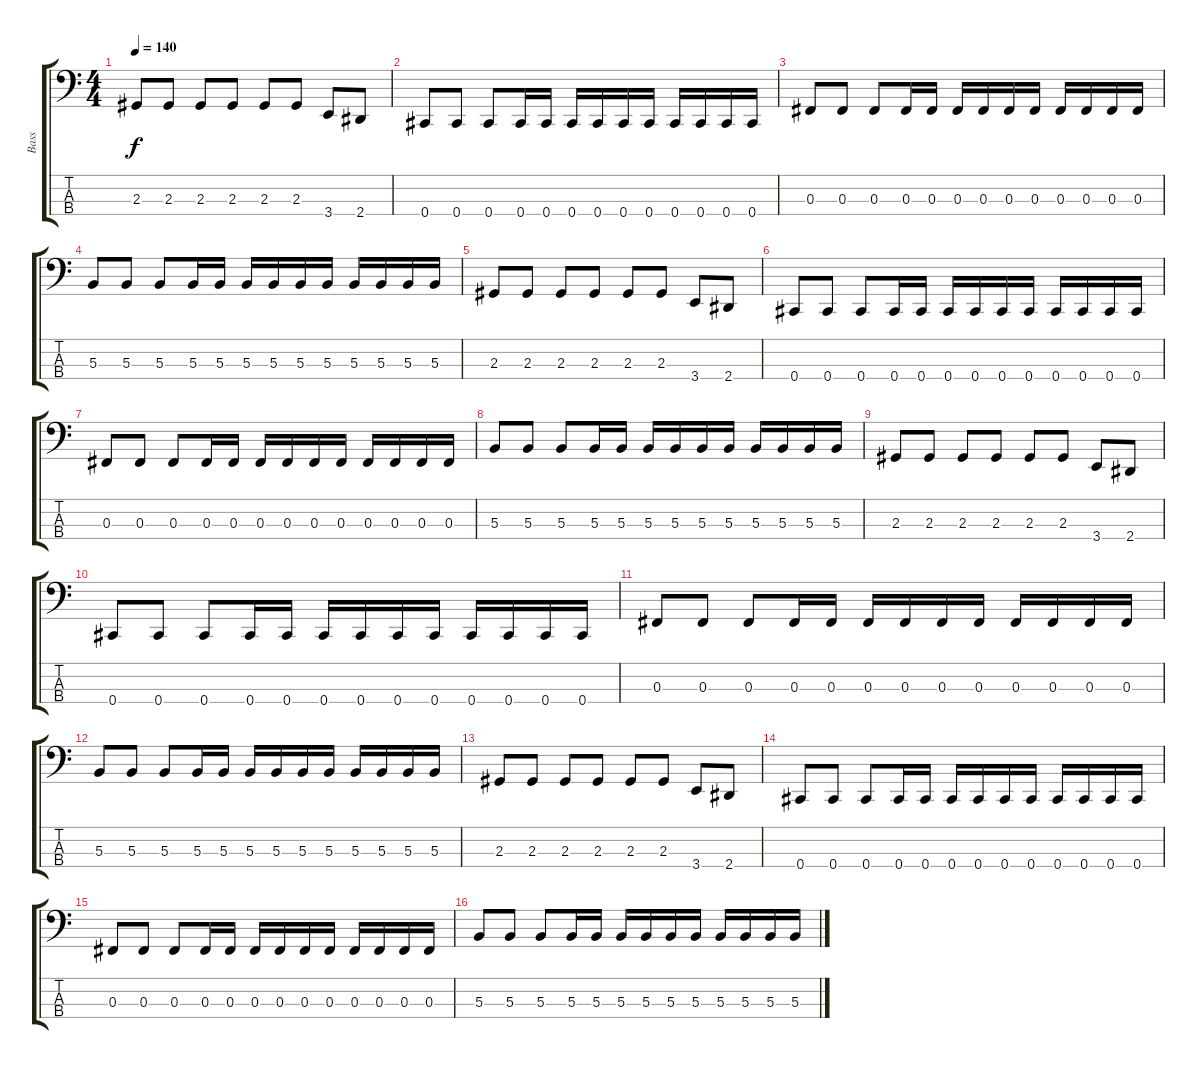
\track ("Bass" "Bass") {instrument electricbasspick}
\staff {score tabs}
\tuning (E2 B1 Gb1 Db1) {hide}
\ts (4 4)
\tempo 140
\clef f4
\ks c
2.3.8{dy f} 2.3.8 2.3.8 2.3.8 2.3.8 2.3.8 3.4.8 2.4.8 |
0.4.8 0.4.8 0.4.8 0.4.16 0.4.16 0.4.16 0.4.16 0.4.16 0.4.16 0.4.16 0.4.16 0.4.16 0.4.16 |
0.3.8 0.3.8 0.3.8 0.3.16 0.3.16 0.3.16 0.3.16 0.3.16 0.3.16 0.3.16 0.3.16 0.3.16 0.3.16 |
5.3.8 5.3.8 5.3.8 5.3.16 5.3.16 5.3.16 5.3.16 5.3.16 5.3.16 5.3.16 5.3.16 5.3.16 5.3.16 |
2.3.8 2.3.8 2.3.8 2.3.8 2.3.8 2.3.8 3.4.8 2.4.8 |
0.4.8 0.4.8 0.4.8 0.4.16 0.4.16 0.4.16 0.4.16 0.4.16 0.4.16 0.4.16 0.4.16 0.4.16 0.4.16 |
0.3.8 0.3.8 0.3.8 0.3.16 0.3.16 0.3.16 0.3.16 0.3.16 0.3.16 0.3.16 0.3.16 0.3.16 0.3.16 |
5.3.8 5.3.8 5.3.8 5.3.16 5.3.16 5.3.16 5.3.16 5.3.16 5.3.16 5.3.16 5.3.16 5.3.16 5.3.16 |
2.3.8 2.3.8 2.3.8 2.3.8 2.3.8 2.3.8 3.4.8 2.4.8 |
0.4.8 0.4.8 0.4.8 0.4.16 0.4.16 0.4.16 0.4.16 0.4.16 0.4.16 0.4.16 0.4.16 0.4.16 0.4.16 |
0.3.8 0.3.8 0.3.8 0.3.16 0.3.16 0.3.16 0.3.16 0.3.16 0.3.16 0.3.16 0.3.16 0.3.16 0.3.16 |
5.3.8 5.3.8 5.3.8 5.3.16 5.3.16 5.3.16 5.3.16 5.3.16 5.3.16 5.3.16 5.3.16 5.3.16 5.3.16 |
2.3.8 2.3.8 2.3.8 2.3.8 2.3.8 2.3.8 3.4.8 2.4.8 |
0.4.8 0.4.8 0.4.8 0.4.16 0.4.16 0.4.16 0.4.16 0.4.16 0.4.16 0.4.16 0.4.16 0.4.16 0.4.16 |
0.3.8 0.3.8 0.3.8 0.3.16 0.3.16 0.3.16 0.3.16 0.3.16 0.3.16 0.3.16 0.3.16 0.3.16 0.3.16 |
5.3.8 5.3.8 5.3.8 5.3.16 5.3.16 5.3.16 5.3.16 5.3.16 5.3.16 5.3.16 5.3.16 5.3.16 5.3.16
